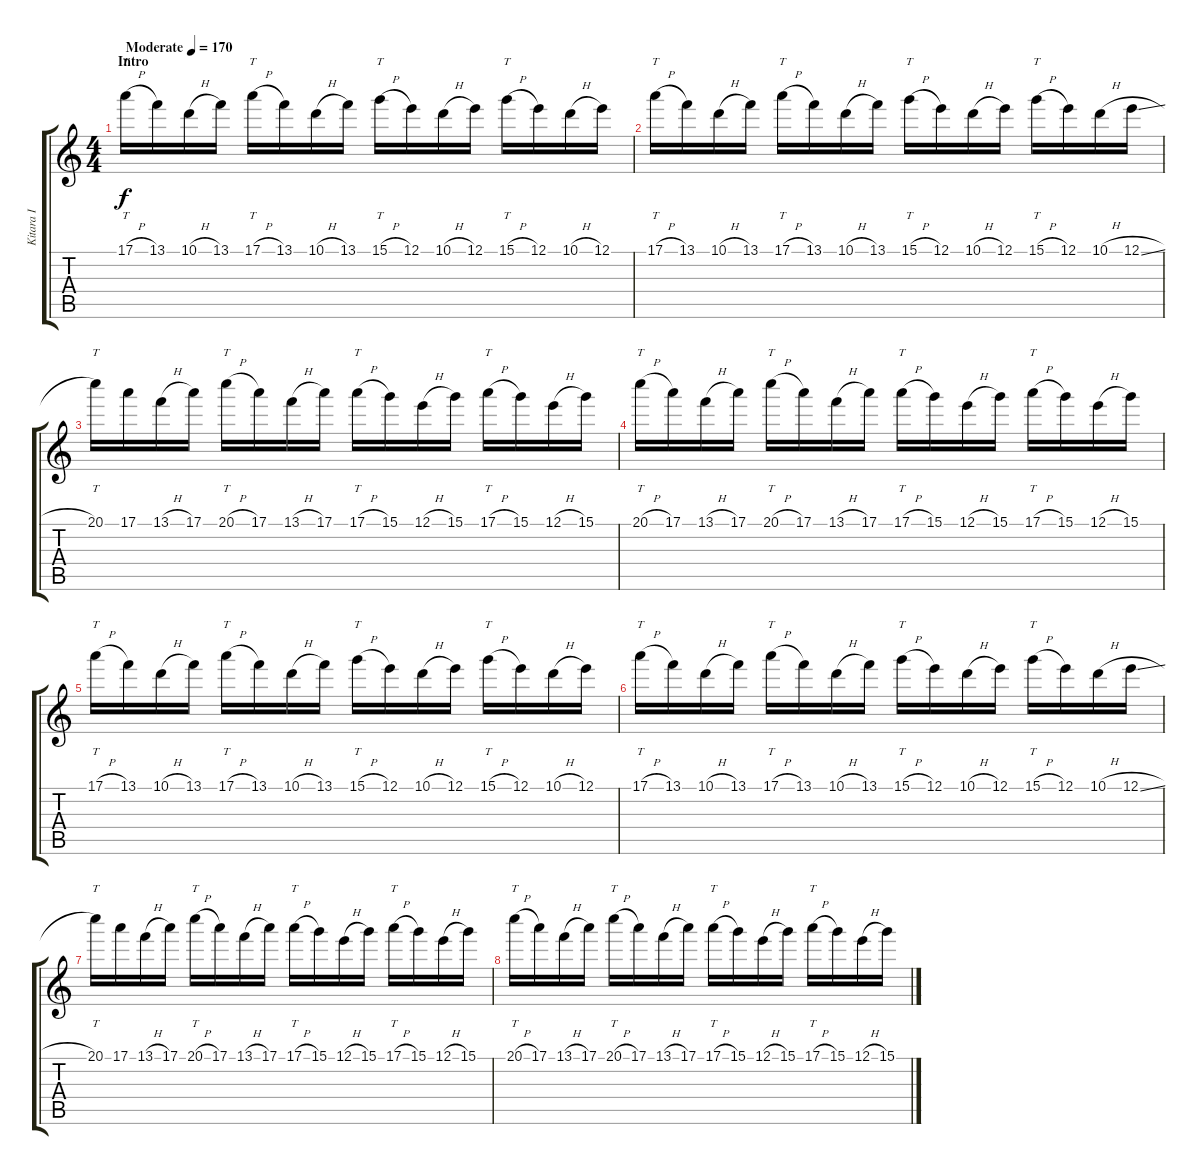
\track ("Kitara I" "Kitara I") {instrument overdrivenguitar}
\staff {score tabs}
\tuning (E4 B3 G3 D3 A2 E2) {hide}
\ts (4 4)
\section ("" "Intro")
\tempo (170 "Moderate")
\clef g2
\ks c
17.1{h}.16{tt dy f instrument overdrivenguitar} 13.1.16 10.1{h}.16 13.1.16 17.1{h}.16{tt} 13.1.16 10.1{h}.16 13.1.16 15.1{h}.16{tt} 12.1.16 10.1{h}.16 12.1.16 15.1{h}.16{tt} 12.1.16 10.1{h}.16 12.1.16 |
17.1{h}.16{tt} 13.1.16 10.1{h}.16 13.1.16 17.1{h}.16{tt} 13.1.16 10.1{h}.16 13.1.16 15.1{h}.16{tt} 12.1.16 10.1{h}.16 12.1.16 15.1{h}.16{tt} 12.1.16 10.1{h}.16 12.1{sl}.16 |
20.1.16{tt} 17.1.16 13.1{h}.16 17.1.16 20.1{h}.16{tt} 17.1.16 13.1{h}.16 17.1.16 17.1{h}.16{tt} 15.1.16 12.1{h}.16 15.1.16 17.1{h}.16{tt} 15.1.16 12.1{h}.16 15.1.16 |
20.1{h}.16{tt} 17.1.16 13.1{h}.16 17.1.16 20.1{h}.16{tt} 17.1.16 13.1{h}.16 17.1.16 17.1{h}.16{tt} 15.1.16 12.1{h}.16 15.1.16 17.1{h}.16{tt} 15.1.16 12.1{h}.16 15.1.16 |
17.1{h}.16{tt} 13.1.16 10.1{h}.16 13.1.16 17.1{h}.16{tt} 13.1.16 10.1{h}.16 13.1.16 15.1{h}.16{tt} 12.1.16 10.1{h}.16 12.1.16 15.1{h}.16{tt} 12.1.16 10.1{h}.16 12.1.16 |
17.1{h}.16{tt} 13.1.16 10.1{h}.16 13.1.16 17.1{h}.16{tt} 13.1.16 10.1{h}.16 13.1.16 15.1{h}.16{tt} 12.1.16 10.1{h}.16 12.1.16 15.1{h}.16{tt} 12.1.16 10.1{h}.16 12.1{sl}.16 |
20.1.16{tt} 17.1.16 13.1{h}.16 17.1.16 20.1{h}.16{tt} 17.1.16 13.1{h}.16 17.1.16 17.1{h}.16{tt} 15.1.16 12.1{h}.16 15.1.16 17.1{h}.16{tt} 15.1.16 12.1{h}.16 15.1.16 |
20.1{h}.16{tt} 17.1.16 13.1{h}.16 17.1.16 20.1{h}.16{tt} 17.1.16 13.1{h}.16 17.1.16 17.1{h}.16{tt} 15.1.16 12.1{h}.16 15.1.16 17.1{h}.16{tt} 15.1.16 12.1{h}.16 15.1.16
